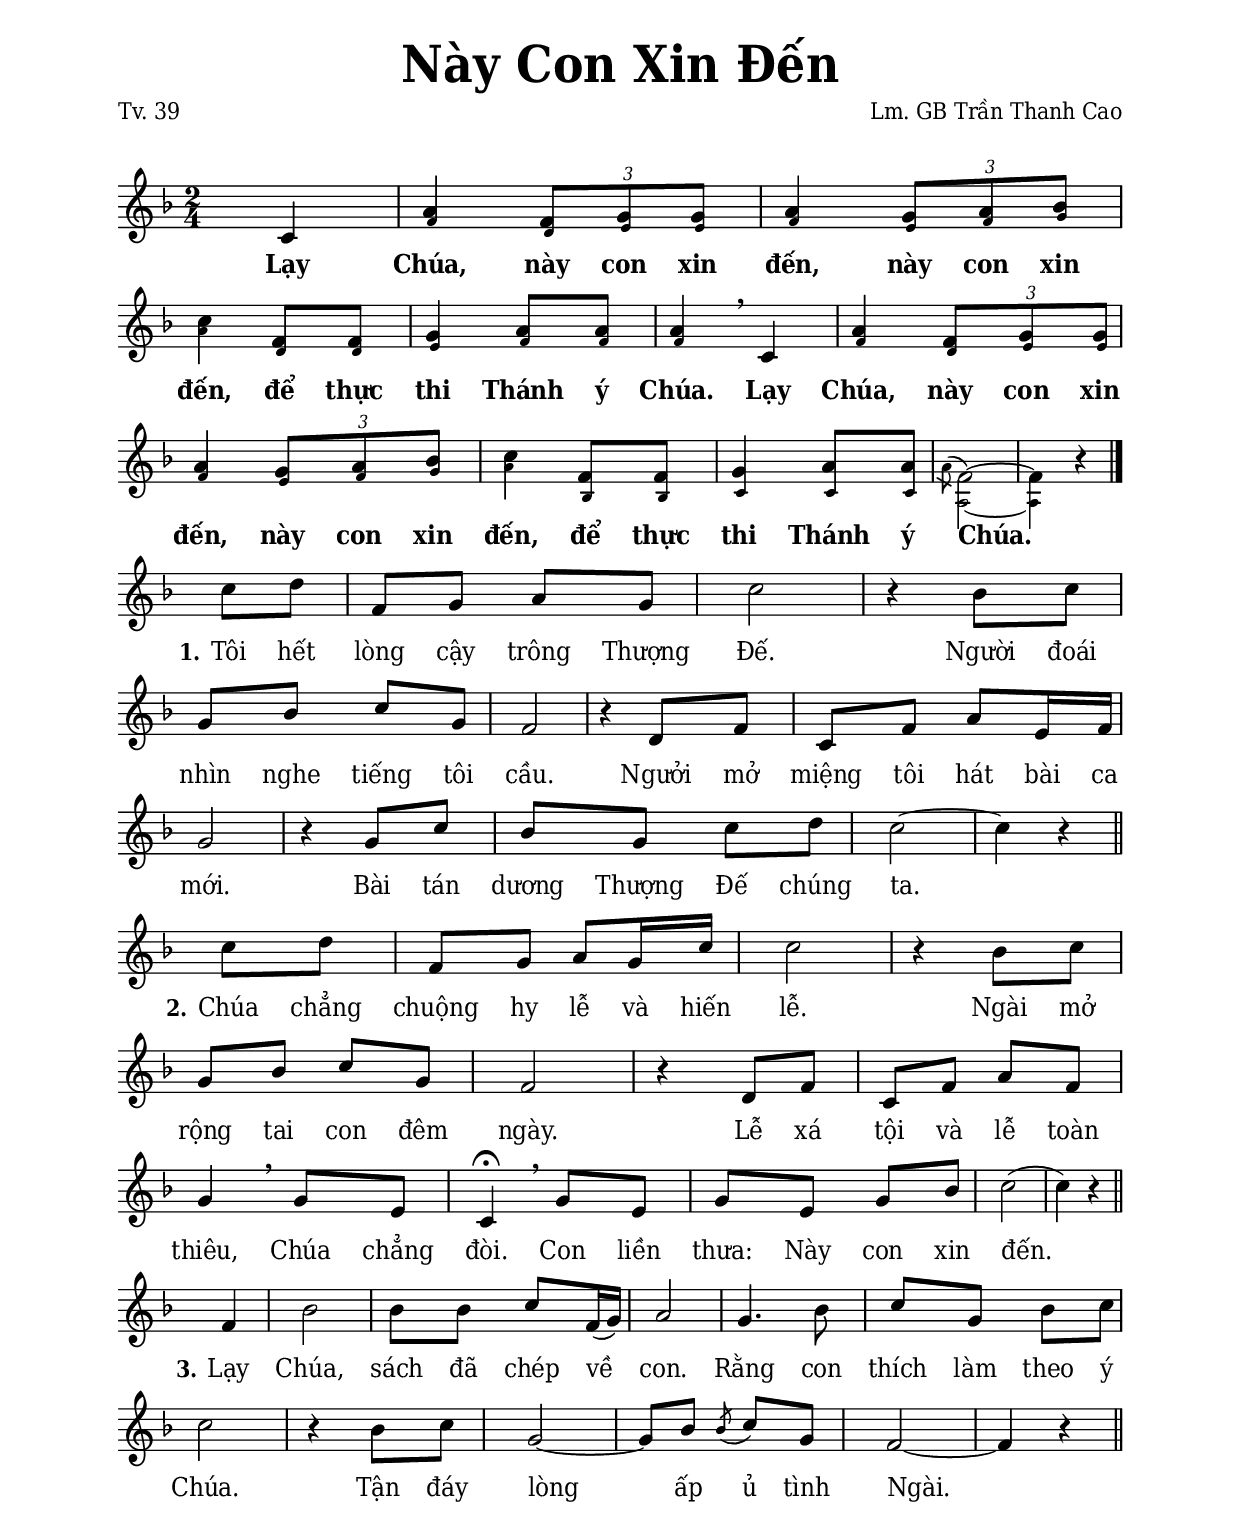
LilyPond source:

% Cài đặt chung
\version "2.22.1"
\include "english.ly"

\header {
  title = \markup { \fontsize #3 "Này Con Xin Đến" }
  poet = "Tv. 39"
  composer = "Lm. GB Trần Thanh Cao"
  arranger = " "
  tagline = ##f
}

% Nhạc điệp khúc
nhacDiepKhucSop = \relative c' {
  <>^\markup { \halign #50 " " }
  \partial 4 c4 |
  a'4 \tuplet 3/2 { f8 g g } |
  a4 \tuplet 3/2 { g8 a bf } |
  c4 f,8 f |
  g4 a8 a |
  a4 \breathe c,4 |
  a' \tuplet 3/2 { f8 g g } |
  a4 \tuplet 3/2 { g8 a bf } |
  c4 f,8 f |
  g4 a8 a |
  \stemDown
  \slashedGrace {a8 ^(} f2) ~ |
  f4 r \bar "|."
}

nhacDiepKhucBas = \relative c' {
  \partial 4 c4 |
  f4 \tuplet 3/2 { d8 e e } |
  f4 \tuplet 3/2 { e8 f g } |
  a4 d,8 d |
  e4 f8 f |
  f4 c |
  f \tuplet 3/2 { d8 e e } |
  f4 \tuplet 3/2 { e8 f g } |
  a4 bf,8 bf |
  c4 c8 c |
   a2 ~ |
  a4 r
}

% Nhạc phiên khúc
nhacPhienKhucMot = \relative c'' {
  \partial 4 c8 d |
  f, g a g |
  c2 |
  r4 bf8 c |
  g bf c g |
  f2 |
  r4 d8 f |
  c f a e16 f |
  g2 |
  r4 g8 c |
  bf g c d |
  c2 ~ |
  c4 r \bar "||"
}

nhacPhienKhucHai = \relative c'' {
  \partial 4 c8 d |
  f, g a g16 c |
  c2 |
  r4 bf8 c |
  g bf c g |
  f2 |
  r4 d8 f |
  c f a f |
  g4 \breathe g8 e |
  c4 \fermata \breathe g'8 e |
  g e g bf |
  c2 ( |
  c4) r \bar "||"
}

nhacPhienKhucBa = \relative c' {
  \partial 4 f4 |
  bf2 |
  bf8 bf c f,16 (g) |
  a2 |
  g4. bf8 |
  c g bf c |
  c2 |
  r4 bf8 c |
  g2 ~ |
  g8 bf \acciaccatura bf8 c g |
  f2 ~ |
  f4 r \bar "||"
}

% Lời điệp khúc
loiDiepKhuc = \lyricmode {
  Lạy Chúa, này con xin đến, này con xin đến,
  để thực thi Thánh ý Chúa.
  Lạy Chúa, này con xin
  \override LyricText.extra-offset = #'(0 . 1)
  đến, này con xin đến,
  để thực thi Thánh ý Chúa.
}

% Lời phiên khúc
loiPhienKhucMot = \lyricmode {
  \set stanza = #"1."
  Tôi hết lòng cậy trông Thượng Đế.
  Người đoái nhìn nghe tiếng tôi cầu.
  Ngưởi mở miệng tôi hát bài ca mới.
  Bài tán dương Thượng Đế chúng ta.
}

loiPhienKhucHai = \lyricmode {
  \set stanza = #"2."
  Chúa chẳng chuộng hy lễ và hiến lễ.
  Ngài mở rộng tai con đêm ngày.
  Lễ xá tội và lễ toàn thiêu,
  Chúa chẳng đòi.
  Con liền thưa: Này con xin đến.
}

loiPhienKhucBa = \lyricmode {
  \set stanza = #"3."
  Lạy Chúa, sách đã chép về con.
  Rằng con thích làm theo ý Chúa.
  Tận đáy lòng ấp ủ tình Ngài.
}


% Dàn trang
\paper {
  #(set-paper-size "a4")
  top-margin = 20\mm
  bottom-margin = 10\mm
  left-margin = 20\mm
  right-margin = 20\mm
  indent = #0
  #(define fonts
    (make-pango-font-tree
      "Deja Vu Serif Condensed"
      "Deja Vu Serif Condensed"
      "Deja Vu Serif Condensed"
      (/ 20 20)))
  page-count = #1
  system-system-spacing = #'((basic-distance . 11.5)
                             (minimum-distance . 11.5)
                             (padding . 1))
  score-system-spacing = #'((basic-distance . 11.5)
                             (minimum-distance . 11.5)
                             (padding . 1))
}

% Thiết lập tông và nhịp
TongNhip = { \key f \major \time 2/4 }

% Đổi kích thước nốt cho bè phụ
notBePhu =
#(define-music-function (font-size music) (number? ly:music?)
   (for-some-music
     (lambda (m)
       (if (music-is-of-type? m 'rhythmic-event)
           (begin
             (set! (ly:music-property m 'tweaks)
                   (cons `(font-size . ,font-size)
                         (ly:music-property m 'tweaks)))
             #t)
           #f))
     music)
   music)

\score {
  \new ChoirStaff <<
    \new Staff = diepKhuc \with {
        \consists "Merge_rests_engraver"
        %\magnifyStaff #(magstep +1)
        printPartCombineTexts = ##f
      }
      <<
      \new Voice \TongNhip \partCombine 
        \nhacDiepKhucSop
        \notBePhu -3 { \nhacDiepKhucBas }
      \new NullVoice = nhacThamChieu \nhacDiepKhucSop
      \new Lyrics \with {
          \override VerticalAxisGroup.
            nonstaff-relatedstaff-spacing.padding = #1.5
          \override VerticalAxisGroup.
            nonstaff-unrelatedstaff-spacing.padding = #1
        }
        \lyricsto nhacThamChieu \loiDiepKhuc
      >>
  >>
  \layout {
    \override Lyrics.LyricText.font-series = #'bold
    %\override Lyrics.LyricText.font-size = #+2
    \override Lyrics.LyricSpace.minimum-distance = #3
    \override Score.BarNumber.break-visibility = ##(#f #f #f)
    \override Score.SpacingSpanner.uniform-stretching = ##t
  }
}

\score {
  \new ChoirStaff <<
    \new Staff = phienKhuc \with {
        %\magnifyStaff #(magstep +1)
      }
      <<
      \new Voice = beSop {
        \key f \major \time 2/4 \nhacPhienKhucMot
      }
    >>
    \new Lyrics \with {
          \override VerticalAxisGroup.
            nonstaff-relatedstaff-spacing.padding = #1.2
          \override VerticalAxisGroup.
            nonstaff-unrelatedstaff-spacing.padding = #1
        }
        \lyricsto beSop \loiPhienKhucMot
  >>
  \layout {
    \override Staff.TimeSignature.transparent = ##t
    %\override Lyrics.LyricText.font-size = #+2
    \override Lyrics.LyricSpace.minimum-distance = #3
    \override Score.BarNumber.break-visibility = ##(#f #f #f)
    \override Score.SpacingSpanner.uniform-stretching = ##t
  }
}

\score {
  \new ChoirStaff <<
    \new Staff = phienKhuc \with {
        %\magnifyStaff #(magstep +1)
      }
      <<
      \new Voice = beSop {
        \key f \major \time 2/4 \nhacPhienKhucHai
      }
    >>
    \new Lyrics \with {
          \override VerticalAxisGroup.
            nonstaff-relatedstaff-spacing.padding = #1
          \override VerticalAxisGroup.
            nonstaff-unrelatedstaff-spacing.padding = #1
        }
        \lyricsto beSop \loiPhienKhucHai
  >>
  \layout {
    \override Staff.TimeSignature.transparent = ##t
    %\override Lyrics.LyricText.font-size = #+2
    \override Lyrics.LyricSpace.minimum-distance = #3
    \override Score.BarNumber.break-visibility = ##(#f #f #f)
    \override Score.SpacingSpanner.uniform-stretching = ##t
  }
}

\score {
  \new ChoirStaff <<
    \new Staff = phienKhuc \with {
        %\magnifyStaff #(magstep +1)
      }
      <<
      \new Voice = beSop {
        \key f \major \time 2/4 \nhacPhienKhucBa
      }
    >>
    \new Lyrics \with {
          \override VerticalAxisGroup.
            nonstaff-relatedstaff-spacing.padding = #1.2
          \override VerticalAxisGroup.
            nonstaff-unrelatedstaff-spacing.padding = #1
        }
        \lyricsto beSop \loiPhienKhucBa
  >>
  \layout {
    \override Staff.TimeSignature.transparent = ##t
    %\override Lyrics.LyricText.font-size = #+2
    \override Lyrics.LyricSpace.minimum-distance = #2.5
    \override Score.BarNumber.break-visibility = ##(#f #f #f)
    \override Score.SpacingSpanner.uniform-stretching = ##t
  }
}
